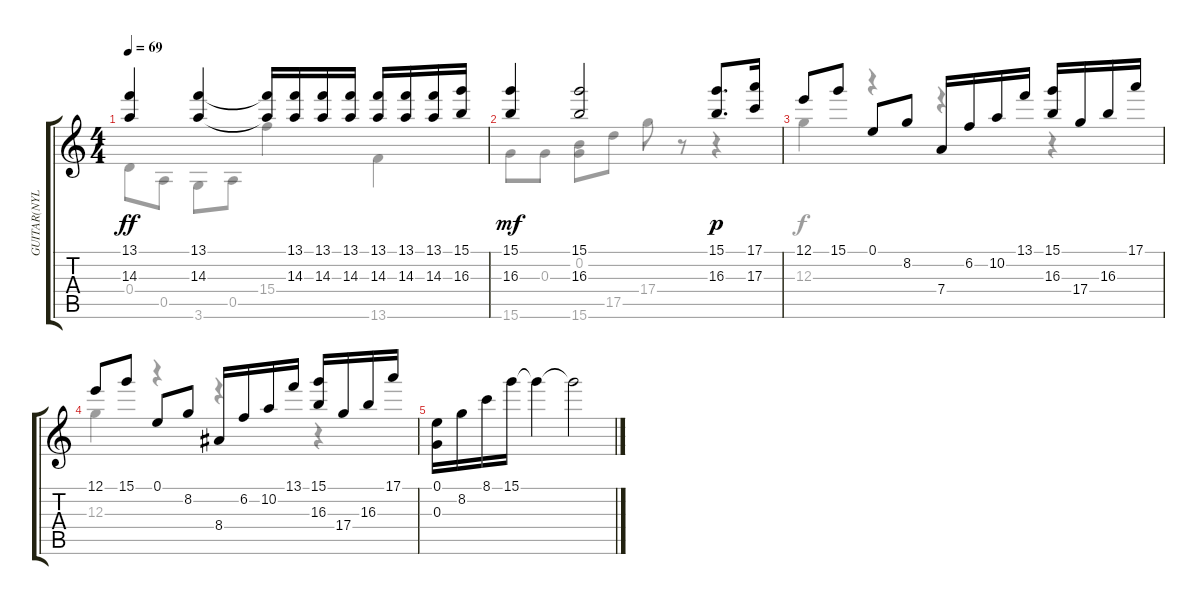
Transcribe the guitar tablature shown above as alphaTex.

\track ("GUITAR(NYLON)" "GUITAR(NYL") {instrument acousticguitarnylon}
\staff {score tabs}
\tuning (E4 B3 G3 D3 A2 E2) {hide}
\voice
\ts (4 4)
\tempo 69
\clef g2
\ks c
(13.1 14.3).4{dy ff} (13.1 14.3).4 (13.1{t} 14.3{t}).16 (13.1 14.3).16 (13.1 14.3).16 (13.1 14.3).16 (13.1 14.3).16 (13.1 14.3).16 (13.1 14.3).16 (15.1 16.3).16 |
(15.1 16.3).4{dy mf} (15.1 16.3).2 (15.1 16.3).8{d dy p} (17.1 17.3).16 |
12.1.8 15.1.8 0.1.8 8.2.8 7.4.16 6.2.16 10.2.16 13.1.16 (15.1 16.3).16 17.4.16 16.3.16 17.1.16 |
12.1.8 15.1.8 0.1.8 8.2.8 8.4.16 6.2.16 10.2.16 13.1.16 (15.1 16.3).16 17.4.16 16.3.16 17.1.16 |
(0.1 0.3).16 8.2.16 8.1.16 15.1.16 15.1{t}.4 15.1{t}.2
\voice
\clef g2
\ottava regular
\simile none
\ks c
0.4.8{dy ff} 0.5.8 3.6.8 0.5.8 15.4.4 13.6.4 |
15.6.8{dy mf} 0.3.8 (0.2 15.6).8 17.5.8 17.4.8 r.8 r.4 |
12.3.4{dy f} r.4 r.4 r.4 |
12.3.4 r.4 r.4 r.4 |
